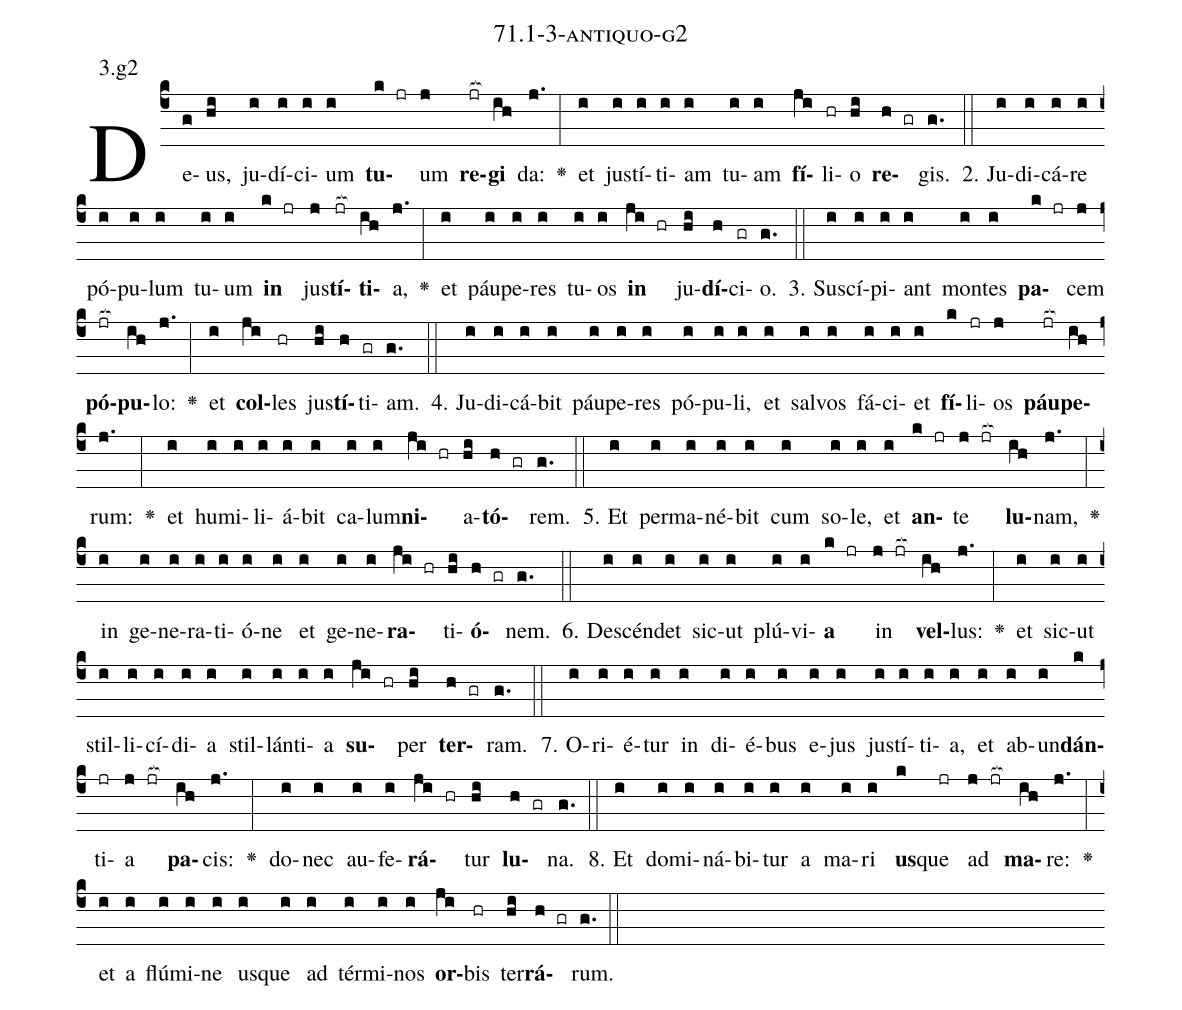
name: 71.1-3-antiquo-g2;
annotation: 3.g2;
%%
(c4)De(g)us,(hi) ju(i)dí(i)ci(i)um(i) <b>tu</b>(k jr)um(j) <b>re</b>(jr[ocb:1{])<b>gi</b>(ih[ocb:0}]) da:(j.) <v>\greheightstar</v>(:) et(i) jus(i)tí(i)ti(i)am(i) tu(i)am(i) <b>fí</b>(ji)li(hr)o(hi) <b>re</b>(h gr)gis.(g.) (::)
2. Ju(i)di(i)cá(i)re(i) pó(i)pu(i)lum(i) tu(i)um(i) <b>in</b>(k jr) jus(j)<b>tí</b>(jr[ocb:1{])<b>ti</b>(ih[ocb:0}])a,(j.) <v>\greheightstar</v>(:) et(i) páu(i)pe(i)res(i) tu(i)os(i) <b>in</b>(ji hr) ju(hi)<b>dí</b>(h)ci(gr)o.(g.) (::)
3. Su(i)scí(i)pi(i)ant(i) mon(i)tes(i) <b>pa</b>(k jr)cem(j) <b>pó</b>(jr[ocb:1{])<b>pu</b>(ih[ocb:0}])lo:(j.) <v>\greheightstar</v>(:) et(i) <b>col</b>(ji)les(hr) jus(hi)<b>tí</b>(h)ti(gr)am.(g.) (::)
4. Ju(i)di(i)cá(i)bit(i) páu(i)pe(i)res(i) pó(i)pu(i)li,(i) et(i) sal(i)vos(i) fá(i)ci(i)et(i) <b>fí</b>(k)li(jr)os(j) <b>páu</b>(jr[ocb:1{])<b>pe</b>(ih[ocb:0}])rum:(j.) <v>\greheightstar</v>(:) et(i) hu(i)mi(i)li(i)á(i)bit(i) ca(i)lum(i)<b>ni</b>(ji hr)a(hi)<b>tó</b>(h gr)rem.(g.) (::)
5. Et(i) per(i)ma(i)né(i)bit(i) cum(i) so(i)le,(i) et(i) <b>an</b>(k jr)te(j jr[ocb:1{]) <b>lu</b>(ih[ocb:0}])nam,(j.) <v>\greheightstar</v>(:) in(i) ge(i)ne(i)ra(i)ti(i)ó(i)ne(i) et(i) ge(i)ne(i)<b>ra</b>(ji hr)ti(hi)<b>ó</b>(h gr)nem.(g.) (::)
6. De(i)scén(i)det(i) sic(i)ut(i) plú(i)vi(i)<b>a</b>(k jr) in(j jr[ocb:1{]) <b>vel</b>(ih[ocb:0}])lus:(j.) <v>\greheightstar</v>(:) et(i) sic(i)ut(i) stil(i)li(i)cí(i)di(i)a(i) stil(i)lán(i)ti(i)a(i) <b>su</b>(ji hr)per(hi) <b>ter</b>(h gr)ram.(g.) (::)
7. O(i)ri(i)é(i)tur(i) in(i) di(i)é(i)bus(i) e(i)jus(i) jus(i)tí(i)ti(i)a,(i) et(i) ab(i)un(i)<b>dán</b>(k)ti(jr)a(j jr[ocb:1{]) <b>pa</b>(ih[ocb:0}])cis:(j.) <v>\greheightstar</v>(:) do(i)nec(i) au(i)fe(i)<b>rá</b>(ji hr)tur(hi) <b>lu</b>(h gr)na.(g.) (::)
8. Et(i) do(i)mi(i)ná(i)bi(i)tur(i) a(i) ma(i)ri(i) <b>us</b>(k)que(jr) ad(j jr[ocb:1{]) <b>ma</b>(ih[ocb:0}])re:(j.) <v>\greheightstar</v>(:) et(i) a(i) flú(i)mi(i)ne(i) us(i)que(i) ad(i) tér(i)mi(i)nos(i) <b>or</b>(ji)bis(hr) ter(hi)<b>rá</b>(h gr)rum.(g.) (::)
